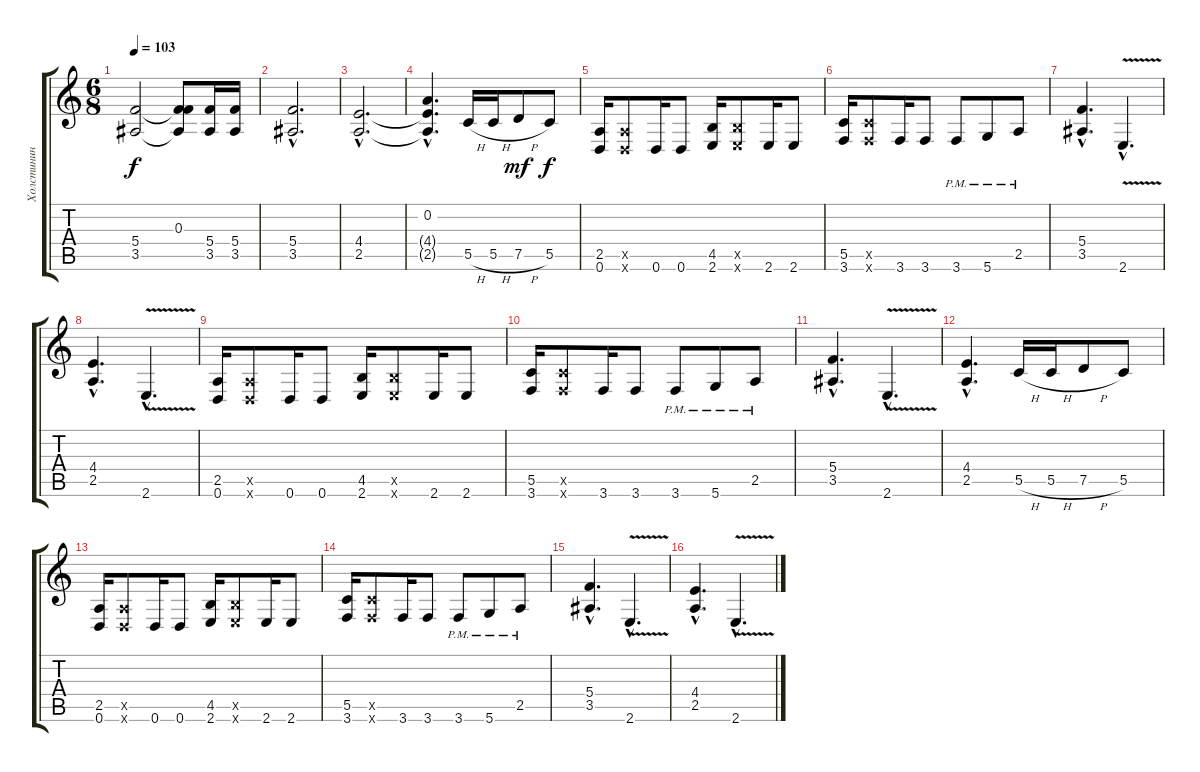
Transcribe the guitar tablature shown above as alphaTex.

\track ("Холстинин " "Холстинин ") {instrument distortionguitar}
\staff {score tabs}
\tuning (D4 A3 F3 C3 G2 D2) {hide}
\ts (6 8)
\tempo 103
\clef g2
\ks c
(5.4 3.5).2{dy f} (0.3 5.4{t} 3.5{t}).8 (5.4 3.5).16 (5.4 3.5).16 |
(5.4{hac} 3.5{hac}).2{d} |
(4.4{hac} 2.5{hac}).2{d} |
(0.2{hac} 4.4{hac t} 2.5{hac t}).4{d} 5.5{h}.16 5.5{h}.16 7.5{h}.8{dy mf} 5.5.8{dy f} |
(2.5 0.6).16 (2.5{x} 0.6{x}).8 0.6.16 0.6.8 (4.5 2.6).16 (4.5{x} 2.6{x}).8 2.6.16 2.6.8 |
(5.5 3.6).16 (5.5{x} 3.6{x}).8 3.6.16 3.6.8 3.6{pm}.8 5.6{pm}.8 2.5{pm}.8 |
(5.4{hac} 3.5{hac}).4{d} 2.6{v hac}.4{d} |
(4.4{hac} 2.5{hac}).4{d} 2.6{v hac}.4{d} |
(2.5 0.6).16 (2.5{x} 0.6{x}).8 0.6.16 0.6.8 (4.5 2.6).16 (4.5{x} 2.6{x}).8 2.6.16 2.6.8 |
(5.5 3.6).16 (5.5{x} 3.6{x}).8 3.6.16 3.6.8 3.6{pm}.8 5.6{pm}.8 2.5{pm}.8 |
(5.4{hac} 3.5{hac}).4{d} 2.6{v hac}.4{d} |
(4.4{hac} 2.5{hac}).4{d} 5.5{h}.16 5.5{h}.16 7.5{h}.8 5.5.8 |
(2.5 0.6).16 (2.5{x} 0.6{x}).8 0.6.16 0.6.8 (4.5 2.6).16 (4.5{x} 2.6{x}).8 2.6.16 2.6.8 |
(5.5 3.6).16 (5.5{x} 3.6{x}).8 3.6.16 3.6.8 3.6{pm}.8 5.6{pm}.8 2.5{pm}.8 |
(5.4{hac} 3.5{hac}).4{d} 2.6{v hac}.4{d} |
(4.4{hac} 2.5{hac}).4{d} 2.6{v hac}.4{d}
